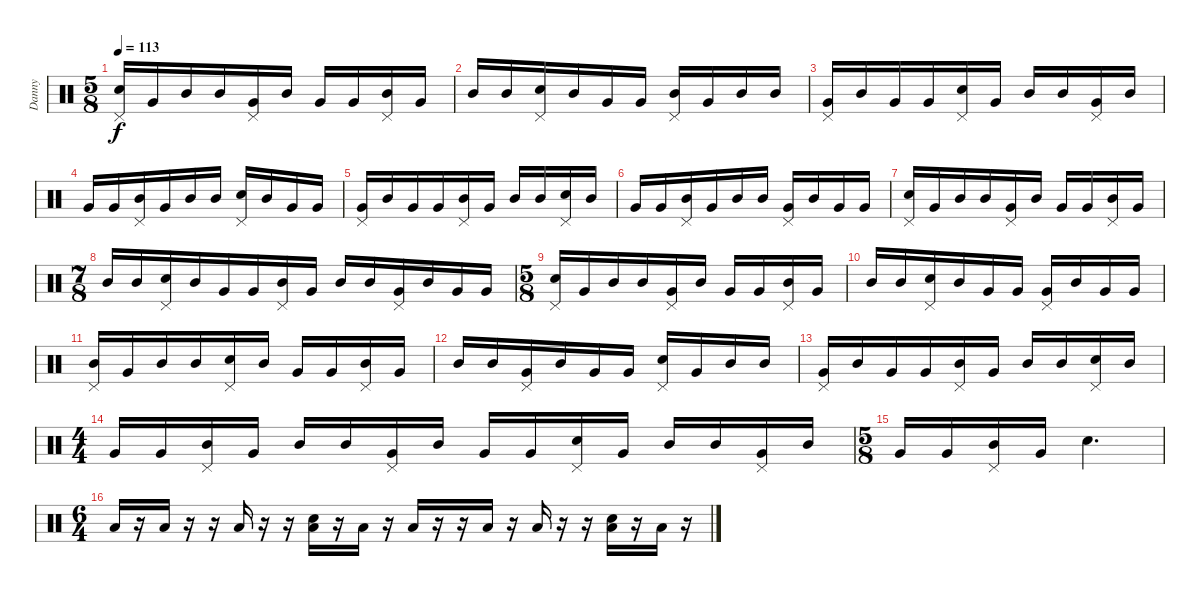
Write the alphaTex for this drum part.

\track ("Danny" "Danny") {instrument percussion}
\staff {score}
\articulation defaults
\ts (5 8)
\tempo 113
\clef neutral
\ks c
("Pedal Hi-Hat (hit)" "Electric Snare (hit)").16{dy f} "Very Low Tom (hit)".16 "Mid Tom (hit)".16 "Mid Tom (hit)".16 ("Pedal Hi-Hat (hit)" "Very Low Tom (hit)").16 "Mid Tom (hit)".16 "Very Low Tom (hit)".16 "Very Low Tom (hit)".16 ("Pedal Hi-Hat (hit)" "Mid Tom (hit)").16 "Very Low Tom (hit)".16 |
"Mid Tom (hit)".16 "Mid Tom (hit)".16 ("Pedal Hi-Hat (hit)" "Electric Snare (hit)").16 "Mid Tom (hit)".16 "Very Low Tom (hit)".16 "Very Low Tom (hit)".16 ("Pedal Hi-Hat (hit)" "Mid Tom (hit)").16 "Very Low Tom (hit)".16 "Mid Tom (hit)".16 "Mid Tom (hit)".16 |
("Pedal Hi-Hat (hit)" "Very Low Tom (hit)").16 "Mid Tom (hit)".16 "Very Low Tom (hit)".16 "Very Low Tom (hit)".16 ("Pedal Hi-Hat (hit)" "Electric Snare (hit)").16 "Very Low Tom (hit)".16 "Mid Tom (hit)".16 "Mid Tom (hit)".16 ("Pedal Hi-Hat (hit)" "Very Low Tom (hit)").16 "Mid Tom (hit)".16 |
"Very Low Tom (hit)".16 "Very Low Tom (hit)".16 ("Pedal Hi-Hat (hit)" "Mid Tom (hit)").16 "Very Low Tom (hit)".16 "Mid Tom (hit)".16 "Mid Tom (hit)".16 ("Pedal Hi-Hat (hit)" "Electric Snare (hit)").16 "Mid Tom (hit)".16 "Very Low Tom (hit)".16 "Very Low Tom (hit)".16 |
("Pedal Hi-Hat (hit)" "Very Low Tom (hit)").16 "Mid Tom (hit)".16 "Very Low Tom (hit)".16 "Very Low Tom (hit)".16 ("Pedal Hi-Hat (hit)" "Mid Tom (hit)").16 "Very Low Tom (hit)".16 "Mid Tom (hit)".16 "Mid Tom (hit)".16 ("Pedal Hi-Hat (hit)" "Electric Snare (hit)").16 "Mid Tom (hit)".16 |
"Very Low Tom (hit)".16 "Very Low Tom (hit)".16 ("Pedal Hi-Hat (hit)" "Mid Tom (hit)").16 "Very Low Tom (hit)".16 "Mid Tom (hit)".16 "Mid Tom (hit)".16 ("Pedal Hi-Hat (hit)" "Very Low Tom (hit)").16 "Mid Tom (hit)".16 "Very Low Tom (hit)".16 "Very Low Tom (hit)".16 |
("Pedal Hi-Hat (hit)" "Electric Snare (hit)").16 "Very Low Tom (hit)".16 "Mid Tom (hit)".16 "Mid Tom (hit)".16 ("Pedal Hi-Hat (hit)" "Very Low Tom (hit)").16 "Mid Tom (hit)".16 "Very Low Tom (hit)".16 "Very Low Tom (hit)".16 ("Pedal Hi-Hat (hit)" "Mid Tom (hit)").16 "Very Low Tom (hit)".16 |
\ts (7 8)
"Mid Tom (hit)".16 "Mid Tom (hit)".16 ("Pedal Hi-Hat (hit)" "Electric Snare (hit)").16 "Mid Tom (hit)".16 "Very Low Tom (hit)".16 "Very Low Tom (hit)".16 ("Pedal Hi-Hat (hit)" "Mid Tom (hit)").16 "Very Low Tom (hit)".16 "Mid Tom (hit)".16 "Mid Tom (hit)".16 ("Pedal Hi-Hat (hit)" "Very Low Tom (hit)").16 "Mid Tom (hit)".16 "Very Low Tom (hit)".16 "Very Low Tom (hit)".16 |
\ts (5 8)
("Pedal Hi-Hat (hit)" "Electric Snare (hit)").16 "Very Low Tom (hit)".16 "Mid Tom (hit)".16 "Mid Tom (hit)".16 ("Pedal Hi-Hat (hit)" "Very Low Tom (hit)").16 "Mid Tom (hit)".16 "Very Low Tom (hit)".16 "Very Low Tom (hit)".16 ("Pedal Hi-Hat (hit)" "Mid Tom (hit)").16 "Very Low Tom (hit)".16 |
"Mid Tom (hit)".16 "Mid Tom (hit)".16 ("Pedal Hi-Hat (hit)" "Electric Snare (hit)").16 "Mid Tom (hit)".16 "Very Low Tom (hit)".16 "Very Low Tom (hit)".16 ("Pedal Hi-Hat (hit)" "Very Low Tom (hit)").16 "Mid Tom (hit)".16 "Very Low Tom (hit)".16 "Very Low Tom (hit)".16 |
("Pedal Hi-Hat (hit)" "Mid Tom (hit)").16 "Very Low Tom (hit)".16 "Mid Tom (hit)".16 "Mid Tom (hit)".16 ("Pedal Hi-Hat (hit)" "Electric Snare (hit)").16 "Mid Tom (hit)".16 "Very Low Tom (hit)".16 "Very Low Tom (hit)".16 ("Pedal Hi-Hat (hit)" "Mid Tom (hit)").16 "Very Low Tom (hit)".16 |
"Mid Tom (hit)".16 "Mid Tom (hit)".16 ("Pedal Hi-Hat (hit)" "Very Low Tom (hit)").16 "Mid Tom (hit)".16 "Very Low Tom (hit)".16 "Very Low Tom (hit)".16 ("Pedal Hi-Hat (hit)" "Electric Snare (hit)").16 "Very Low Tom (hit)".16 "Mid Tom (hit)".16 "Mid Tom (hit)".16 |
("Pedal Hi-Hat (hit)" "Very Low Tom (hit)").16 "Mid Tom (hit)".16 "Very Low Tom (hit)".16 "Very Low Tom (hit)".16 ("Pedal Hi-Hat (hit)" "Mid Tom (hit)").16 "Very Low Tom (hit)".16 "Mid Tom (hit)".16 "Mid Tom (hit)".16 ("Pedal Hi-Hat (hit)" "Electric Snare (hit)").16 "Mid Tom (hit)".16 |
\ts (4 4)
"Very Low Tom (hit)".16 "Very Low Tom (hit)".16 ("Pedal Hi-Hat (hit)" "Mid Tom (hit)").16 "Very Low Tom (hit)".16 "Mid Tom (hit)".16 "Mid Tom (hit)".16 ("Pedal Hi-Hat (hit)" "Very Low Tom (hit)").16 "Mid Tom (hit)".16 "Very Low Tom (hit)".16 "Very Low Tom (hit)".16 ("Pedal Hi-Hat (hit)" "Electric Snare (hit)").16 "Very Low Tom (hit)".16 "Mid Tom (hit)".16 "Mid Tom (hit)".16 ("Pedal Hi-Hat (hit)" "Very Low Tom (hit)").16 "Mid Tom (hit)".16 |
\ts (5 8)
"Very Low Tom (hit)".16 "Very Low Tom (hit)".16 ("Pedal Hi-Hat (hit)" "Mid Tom (hit)").16 "Very Low Tom (hit)".16 "Electric Snare (hit)".4{d} |
\ts (6 4)
"Low Floor Tom (hit)".16 r.16 "Low Floor Tom (hit)".16 r.16 r.16 "Low Floor Tom (hit)".16 r.16 r.16 ("Snare (hit) 2" "Low Floor Tom (hit)").16 r.16 "Low Floor Tom (hit)".16 r.16 "Low Floor Tom (hit)".16 r.16 r.16 "Low Floor Tom (hit)".16 r.16 "Low Floor Tom (hit)".16 r.16 r.16 ("Snare (hit) 2" "Low Floor Tom (hit)").16 r.16 "Low Floor Tom (hit)".16 r.16
